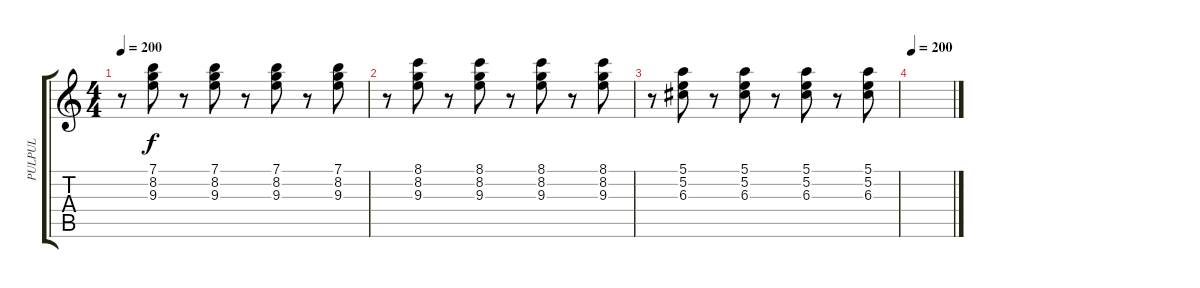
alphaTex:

\track ("PULPUL" "PULPUL") {instrument electricguitarclean}
\staff {score tabs}
\tuning (E4 B3 G3 D3 A2 E2) {hide}
\ts (4 4)
\tempo 200
\clef g2
\ks c
r.8{dy f} (7.1 8.2 9.3).8 r.8 (7.1 8.2 9.3).8 r.8 (7.1 8.2 9.3).8 r.8 (7.1 8.2 9.3).8 |
r.8 (8.1 8.2 9.3).8 r.8 (8.1 8.2 9.3).8 r.8 (8.1 8.2 9.3).8 r.8 (8.1 8.2 9.3).8 |
r.8 (5.1 5.2 6.3).8 r.8 (5.1 5.2 6.3).8 r.8 (5.1 5.2 6.3).8 r.8 (5.1 5.2 6.3).8 |
\tempo 200
